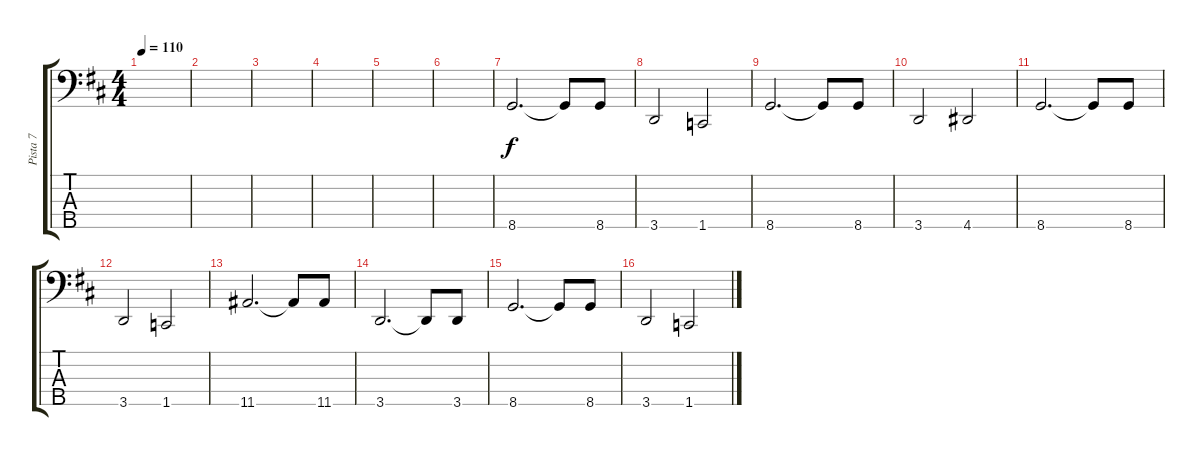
\track ("Pista 7" "Pista 7") {instrument electricbassfinger}
\staff {score tabs}
\tuning (G2 D2 A1 E1 B0) {hide}
\ts (4 4)
\tempo 110
\clef f4
\ks bminor
|
|
|
|
|
|
8.5.2{d} 8.5{t}.8 8.5.8 |
3.5.2 1.5.2 |
8.5.2{d} 8.5{t}.8 8.5.8 |
3.5.2 4.5.2 |
8.5.2{d} 8.5{t}.8 8.5.8 |
3.5.2 1.5.2 |
11.5.2{d} 11.5{t}.8 11.5.8 |
3.5.2{d} 3.5{t}.8 3.5.8 |
8.5.2{d} 8.5{t}.8 8.5.8 |
3.5.2 1.5.2
